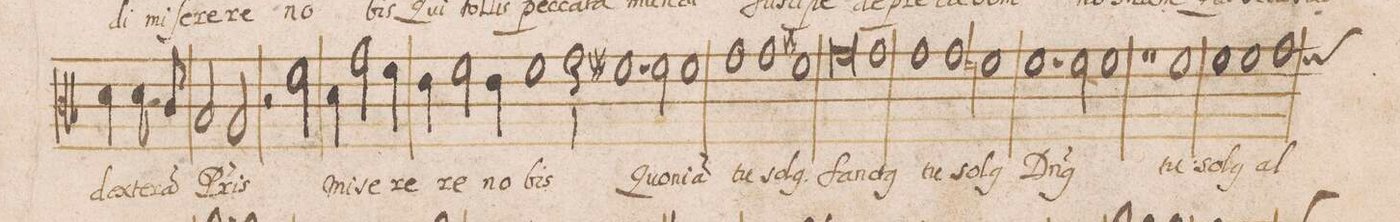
**kern	**text
*I"DISCANTVS	*
*clefC3	*
*k[b-]	*
*met(C|)	*
*M2/1	*
4d\	dex-
8d\	-te-
8c/	-r(am)
=49-	=49-
2B-y/	P(a-
2A/	-t)ris
2r	.
2f\	.
=50-	=50-
4d\	mi-
2g\	-se-
4f\	-re-
4e\	.
2f\	-re
4e\	no-
=51-	=51-
1f	-bis
=52-	=52-
*M3/1	*
1.f#X	Quo-
2f#\	-ni-
1f#	-(am)
=53-	=53-
1g	tu
1g	so-
1f#X	-(lus)
=54-	=54-
0g	San-
1g	-ct(us)
=55-	=55-
1g	tu
1g	so-
1fn	-lus
=56-	=56-
1.f	D(o-
2f\	-mi-
1f	-nus)
=57-	=57-
1r	.
1r	.
1f	tu
=58-	=58-
1f	so-
1f	-(lus)
1g	al-
*custos:f	*
*-	*-
